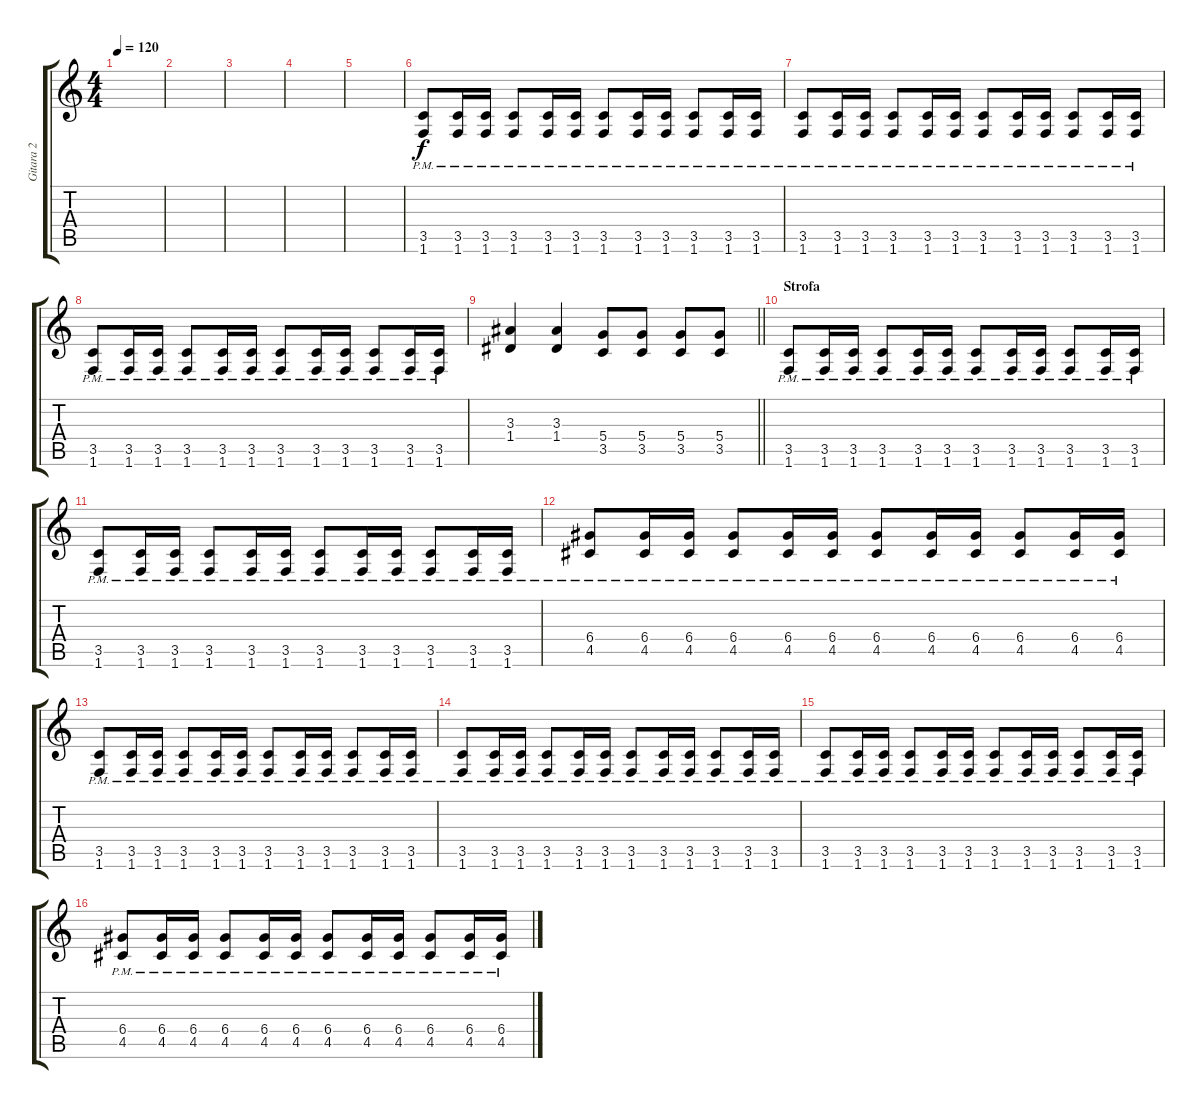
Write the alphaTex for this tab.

\track ("Gitara 2" "Gitara 2") {instrument distortionguitar}
\staff {score tabs}
\tuning (E4 B3 G3 D3 A2 E2) {hide}
\ts (4 4)
\tempo 120
\clef g2
\ks c
|
|
|
|
|
(3.5{pm} 1.6{pm}).8 (3.5{pm} 1.6{pm}).16 (3.5{pm} 1.6{pm}).16 (3.5{pm} 1.6{pm}).8 (3.5{pm} 1.6{pm}).16 (3.5{pm} 1.6{pm}).16 (3.5{pm} 1.6{pm}).8 (3.5{pm} 1.6{pm}).16 (3.5{pm} 1.6{pm}).16 (3.5{pm} 1.6{pm}).8 (3.5{pm} 1.6{pm}).16 (3.5{pm} 1.6{pm}).16 |
(3.5{pm} 1.6{pm}).8 (3.5{pm} 1.6{pm}).16 (3.5{pm} 1.6{pm}).16 (3.5{pm} 1.6{pm}).8 (3.5{pm} 1.6{pm}).16 (3.5{pm} 1.6{pm}).16 (3.5{pm} 1.6{pm}).8 (3.5{pm} 1.6{pm}).16 (3.5{pm} 1.6{pm}).16 (3.5{pm} 1.6{pm}).8 (3.5{pm} 1.6{pm}).16 (3.5{pm} 1.6{pm}).16 |
(3.5{pm} 1.6{pm}).8 (3.5{pm} 1.6{pm}).16 (3.5{pm} 1.6{pm}).16 (3.5{pm} 1.6{pm}).8 (3.5{pm} 1.6{pm}).16 (3.5{pm} 1.6{pm}).16 (3.5{pm} 1.6{pm}).8 (3.5{pm} 1.6{pm}).16 (3.5{pm} 1.6{pm}).16 (3.5{pm} 1.6{pm}).8 (3.5{pm} 1.6{pm}).16 (3.5{pm} 1.6{pm}).16 |
\barLineRight lightlight
(3.3 1.4).4 (3.3 1.4).4 (5.4 3.5).8 (5.4 3.5).8 (5.4 3.5).8 (5.4 3.5).8 |
\section ("" "Strofa")
(3.5{pm} 1.6{pm}).8 (3.5{pm} 1.6{pm}).16 (3.5{pm} 1.6{pm}).16 (3.5{pm} 1.6{pm}).8 (3.5{pm} 1.6{pm}).16 (3.5{pm} 1.6{pm}).16 (3.5{pm} 1.6{pm}).8 (3.5{pm} 1.6{pm}).16 (3.5{pm} 1.6{pm}).16 (3.5{pm} 1.6{pm}).8 (3.5{pm} 1.6{pm}).16 (3.5{pm} 1.6{pm}).16 |
(3.5{pm} 1.6{pm}).8 (3.5{pm} 1.6{pm}).16 (3.5{pm} 1.6{pm}).16 (3.5{pm} 1.6{pm}).8 (3.5{pm} 1.6{pm}).16 (3.5{pm} 1.6{pm}).16 (3.5{pm} 1.6{pm}).8 (3.5{pm} 1.6{pm}).16 (3.5{pm} 1.6{pm}).16 (3.5{pm} 1.6{pm}).8 (3.5{pm} 1.6{pm}).16 (3.5{pm} 1.6{pm}).16 |
(6.4{pm} 4.5{pm}).8 (6.4{pm} 4.5{pm}).16 (6.4{pm} 4.5{pm}).16 (6.4{pm} 4.5{pm}).8 (6.4{pm} 4.5{pm}).16 (6.4{pm} 4.5{pm}).16 (6.4{pm} 4.5{pm}).8 (6.4{pm} 4.5{pm}).16 (6.4{pm} 4.5{pm}).16 (6.4{pm} 4.5{pm}).8 (6.4{pm} 4.5{pm}).16 (6.4{pm} 4.5{pm}).16 |
(3.5{pm} 1.6{pm}).8 (3.5{pm} 1.6{pm}).16 (3.5{pm} 1.6{pm}).16 (3.5{pm} 1.6{pm}).8 (3.5{pm} 1.6{pm}).16 (3.5{pm} 1.6{pm}).16 (3.5{pm} 1.6{pm}).8 (3.5{pm} 1.6{pm}).16 (3.5{pm} 1.6{pm}).16 (3.5{pm} 1.6{pm}).8 (3.5{pm} 1.6{pm}).16 (3.5{pm} 1.6{pm}).16 |
(3.5{pm} 1.6{pm}).8 (3.5{pm} 1.6{pm}).16 (3.5{pm} 1.6{pm}).16 (3.5{pm} 1.6{pm}).8 (3.5{pm} 1.6{pm}).16 (3.5{pm} 1.6{pm}).16 (3.5{pm} 1.6{pm}).8 (3.5{pm} 1.6{pm}).16 (3.5{pm} 1.6{pm}).16 (3.5{pm} 1.6{pm}).8 (3.5{pm} 1.6{pm}).16 (3.5{pm} 1.6{pm}).16 |
(3.5{pm} 1.6{pm}).8 (3.5{pm} 1.6{pm}).16 (3.5{pm} 1.6{pm}).16 (3.5{pm} 1.6{pm}).8 (3.5{pm} 1.6{pm}).16 (3.5{pm} 1.6{pm}).16 (3.5{pm} 1.6{pm}).8 (3.5{pm} 1.6{pm}).16 (3.5{pm} 1.6{pm}).16 (3.5{pm} 1.6{pm}).8 (3.5{pm} 1.6{pm}).16 (3.5{pm} 1.6{pm}).16 |
(6.4{pm} 4.5{pm}).8 (6.4{pm} 4.5{pm}).16 (6.4{pm} 4.5{pm}).16 (6.4{pm} 4.5{pm}).8 (6.4{pm} 4.5{pm}).16 (6.4{pm} 4.5{pm}).16 (6.4{pm} 4.5{pm}).8 (6.4{pm} 4.5{pm}).16 (6.4{pm} 4.5{pm}).16 (6.4{pm} 4.5{pm}).8 (6.4{pm} 4.5{pm}).16 (6.4{pm} 4.5{pm}).16
